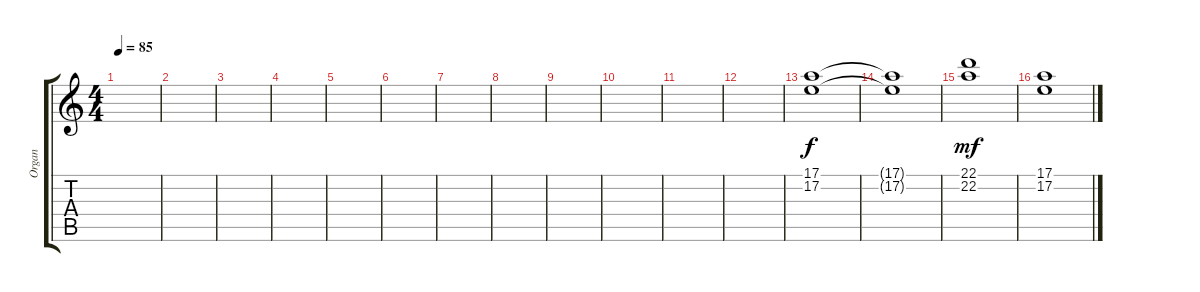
\track ("Organ" "Organ") {instrument rockorgan}
\staff {score tabs}
\tuning (E4 B3 G3 D3 A2 E2) {hide}
\ts (4 4)
\tempo 85
\clef g2
\ks c
|
|
|
|
|
|
|
|
|
|
|
|
(17.1 17.2).1 |
(17.1{t} 17.2{t}).1{dy f} |
(22.1 22.2).1{dy mf} |
(17.1 17.2).1
